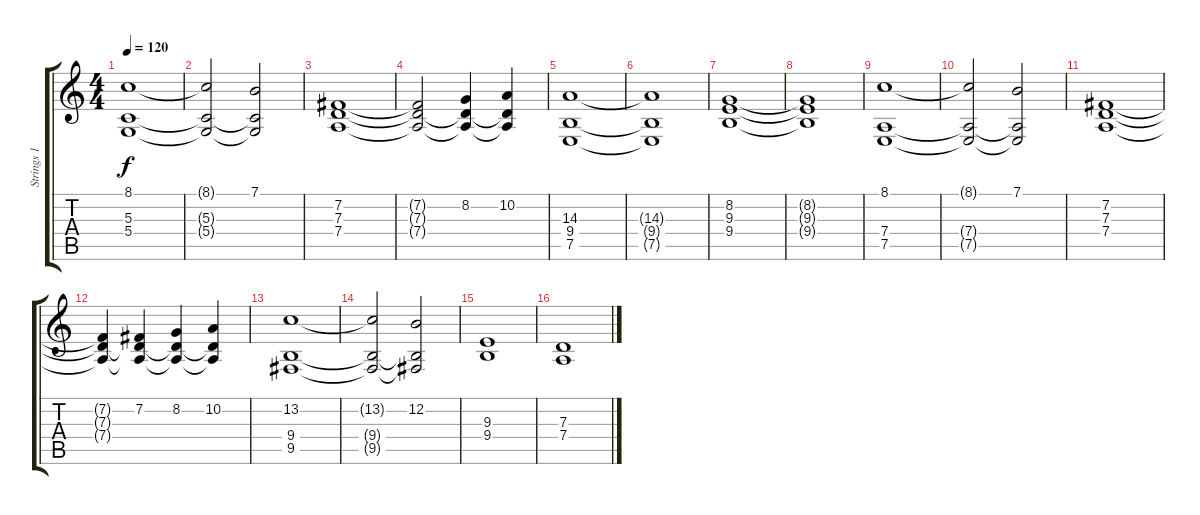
\track ("Strings 1" "Strings 1") {instrument pad2warm}
\staff {score tabs}
\tuning (E4 B3 G3 D3 A2 E2) {hide}
\ts (4 4)
\tempo 120
\clef g2
\ks c
(8.1 5.3 5.4).1{dy f} |
(8.1{t} 5.3{t} 5.4{t}).2 (7.1 5.3{t} 5.4{t}).2 |
(7.2 7.3 7.4).1 |
(7.2{t} 7.3{t} 7.4{t}).2 (8.2 7.3{t} 7.4{t}).4 (10.2 7.3{t} 7.4{t}).4 |
(14.3 9.4 7.5).1 |
(14.3{t} 9.4{t} 7.5{t}).1 |
(8.2 9.3 9.4).1 |
(8.2{t} 9.3{t} 9.4{t}).1 |
(8.1 7.4 7.5).1 |
(8.1{t} 7.4{t} 7.5{t}).2 (7.1 7.4{t} 7.5{t}).2 |
(7.2 7.3 7.4).1 |
(7.2{t} 7.3{t} 7.4{t}).4 (7.2 7.3{t} 7.4{t}).4 (8.2 7.3{t} 7.4{t}).4 (10.2 7.3{t} 7.4{t}).4 |
(13.2 9.4 9.5).1 |
(13.2{t} 9.4{t} 9.5{t}).2 (12.2 9.4{t} 9.5{t}).2 |
(9.3 9.4).1 |
(7.3 7.4).1
